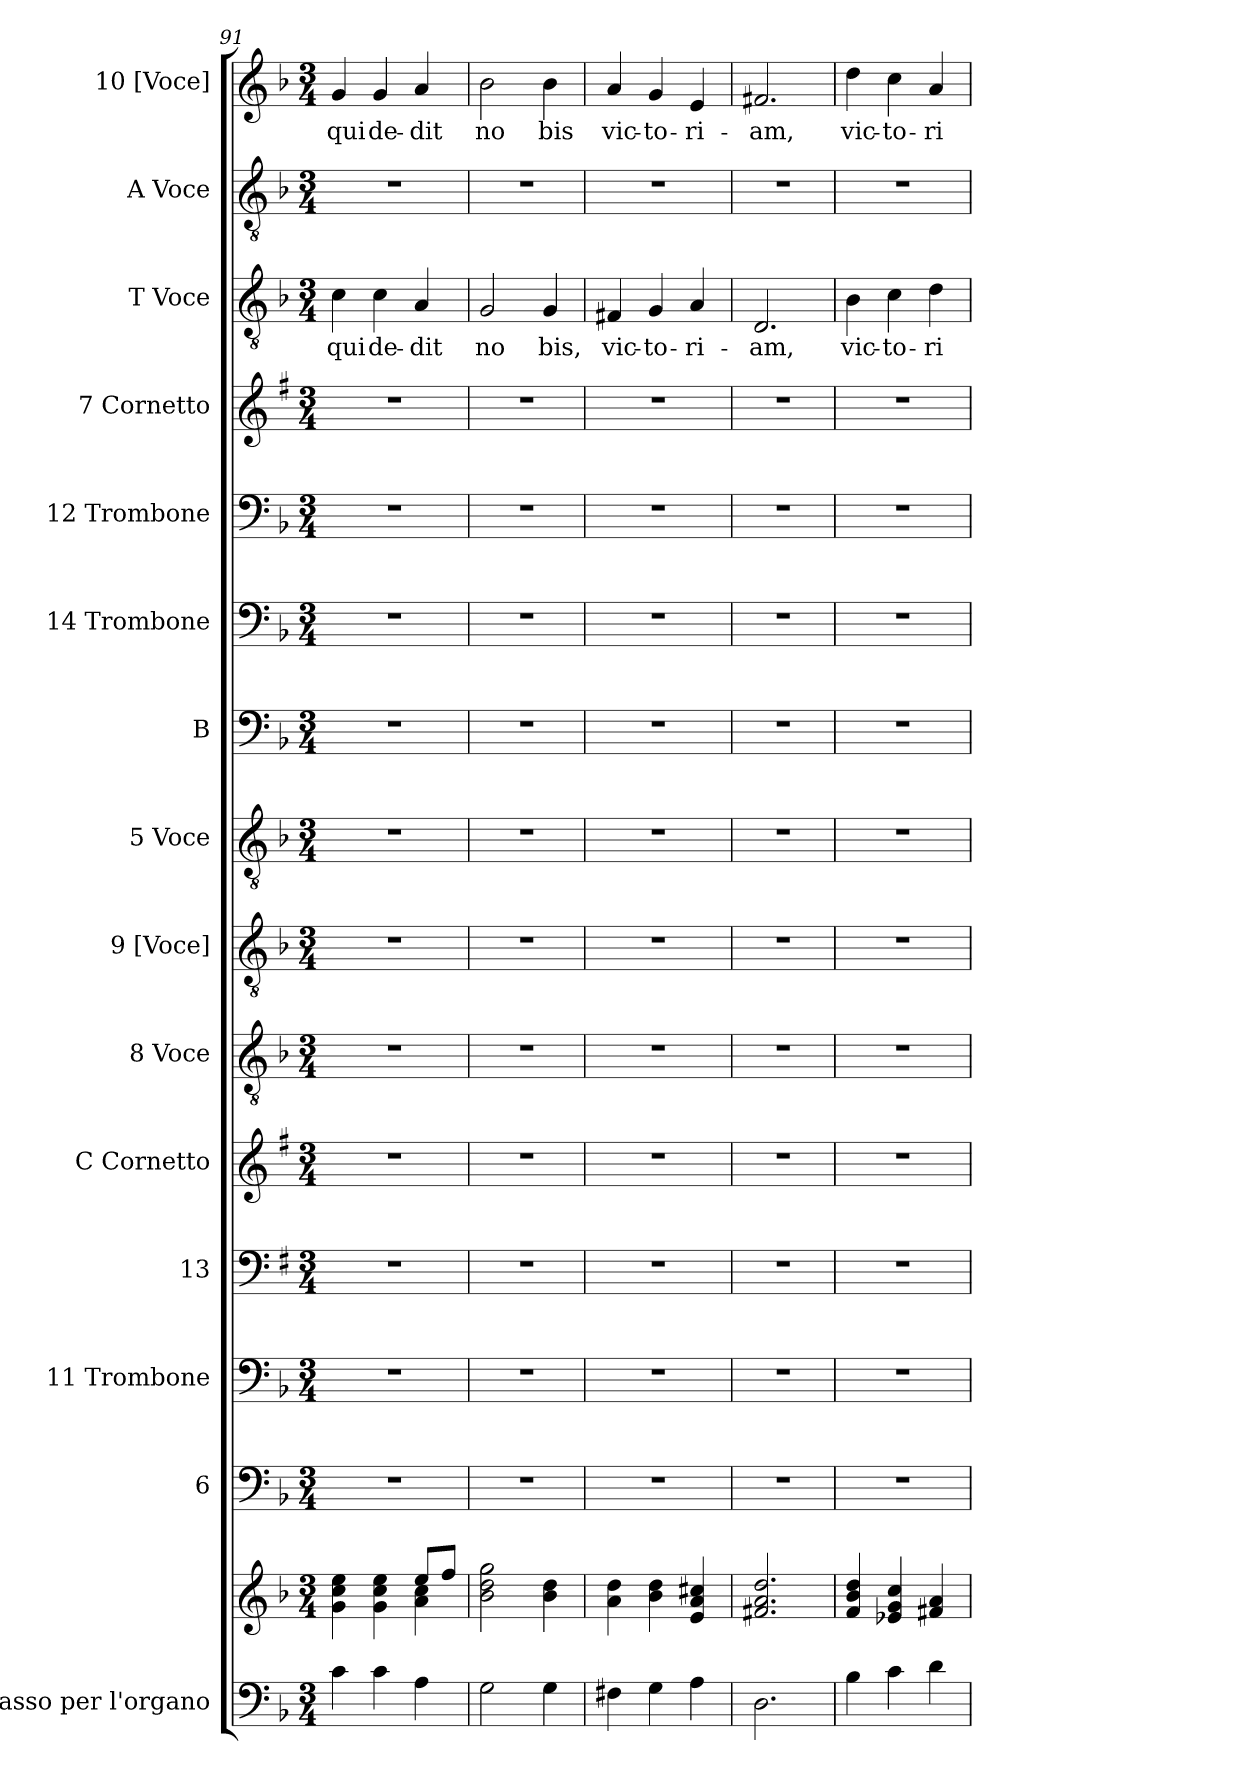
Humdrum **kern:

**kern	**kern	**kern	**kern	**kern	**kern	**kern	**kern	**kern	**kern	**kern	**kern	**kern	**kern	**text	**kern	**kern	**text
*part15	*part15	*part14	*part13	*part12	*part11	*part10	*part9	*part8	*part7	*part6	*part5	*part4	*part3	*part3	*part2	*part1	*part1
*staff16	*staff15	*staff14	*staff13	*staff12	*staff11	*staff10	*staff9	*staff8	*staff7	*staff6	*staff5	*staff4	*staff3	*staff3	*staff2	*staff1	*staff1
*I"Basso per l'organo	*	*I"6	*I"11 Trombone	*I"13	*I"C Cornetto	*I"8 Voce	*I"9 [Voce]	*I"5 Voce	*I"B	*I"14 Trombone	*I"12 Trombone	*I"7 Cornetto	*I"T Voce	*	*I"A Voce	*I"10 [Voce]	*
*	*	*	*	*	*I'Corn. 2	*	*	*	*	*	*	*	*I'T 1	*	*I'A1	*	*
*clefF4	*clefG2	*clefF4	*clefF4	*clefF4	*clefG2	*clefGv2	*clefGv2	*clefGv2	*clefF4	*clefF4	*clefF4	*clefG2	*clefGv2	*	*clefGv2	*clefG2	*
*	*	*	*	*ITrd1c2	*ITrd1c2	*	*	*	*	*	*	*ITrd1c2	*	*	*	*	*
*k[b-]	*k[b-]	*k[b-]	*k[b-]	*k[b-]	*k[b-]	*k[b-]	*k[b-]	*k[b-]	*k[b-]	*k[b-]	*k[b-]	*k[b-]	*k[b-]	*	*k[b-]	*k[b-]	*
*F:	*F:	*F:	*F:	*F:	*F:	*F:	*F:	*F:	*F:	*F:	*F:	*F:	*F:	*	*F:	*F:	*
*M3/4	*M3/4	*M3/4	*M3/4	*M3/4	*M3/4	*M3/4	*M3/4	*M3/4	*M3/4	*M3/4	*M3/4	*M3/4	*M3/4	*	*M3/4	*M3/4	*
=91	=91	=91	=91	=91	=91	=91	=91	=91	=91	=91	=91	=91	=91	=91	=91	=91	=91
*	*^	*	*	*	*	*	*	*	*	*	*	*	*	*	*	*	*
!	!	!	!	!	!	!	!	!	!	!	!	!	!	!	!LO:LY:b	!	!	!LO:LY:b
4c\	4g\ 4cc\ 4ee\	2ryy	2.r	2.r	2.r	2.r	2.r	2.r	2.r	2.r	2.r	2.r	2.r	4c\	qui	2.r	4g/	qui
!	!	!	!	!	!	!	!	!	!	!	!	!	!	!	!LO:LY:b	!	!	!LO:LY:b
4c\	4g\ 4cc\ 4ee\	.	.	.	.	.	.	.	.	.	.	.	.	4c\	de-	.	4g/	de-
!	!	!	!	!	!	!	!	!	!	!	!	!	!	!	!LO:LY:b	!	!	!LO:LY:b
4A\	8ee/L	4a\ 4cc\	.	.	.	.	.	.	.	.	.	.	.	4A/	-dit	.	4a/	-dit
.	8ff/J	.	.	.	.	.	.	.	.	.	.	.	.	.	.	.	.	.
*	*v	*v	*	*	*	*	*	*	*	*	*	*	*	*	*	*	*	*
=92	=92	=92	=92	=92	=92	=92	=92	=92	=92	=92	=92	=92	=92	=92	=92	=92	=92
!	!	!	!	!	!	!	!	!	!	!	!	!	!	!LO:LY:b	!	!	!LO:LY:b
2G\	2b-\ 2dd\ 2gg\	2.r	2.r	2.r	2.r	2.r	2.r	2.r	2.r	2.r	2.r	2.r	2G/	no	2.r	2b-\	no
!	!	!	!	!	!	!	!	!	!	!	!	!	!	!LO:LY:b	!	!	!LO:LY:b
4G\	4b-\ 4dd\	.	.	.	.	.	.	.	.	.	.	.	4G/	bis,	.	4b-\	bis
=93	=93	=93	=93	=93	=93	=93	=93	=93	=93	=93	=93	=93	=93	=93	=93	=93	=93
!	!	!	!	!	!	!	!	!	!	!	!	!	!	!LO:LY:b	!	!	!LO:LY:b
4F#X\	4a\ 4dd\	2.r	2.r	2.r	2.r	2.r	2.r	2.r	2.r	2.r	2.r	2.r	4F#X/	vic-	2.r	4a/	vic-
!	!	!	!	!	!	!	!	!	!	!	!	!	!	!LO:LY:b	!	!	!LO:LY:b
4G\	4b-\ 4dd\	.	.	.	.	.	.	.	.	.	.	.	4G/	-to-	.	4g/	-to-
!	!	!	!	!	!	!	!	!	!	!	!	!	!	!LO:LY:b	!	!	!LO:LY:b
4A\	4e/ 4a/ 4cc#X/	.	.	.	.	.	.	.	.	.	.	.	4A/	-ri-	.	4e/	-ri-
=94	=94	=94	=94	=94	=94	=94	=94	=94	=94	=94	=94	=94	=94	=94	=94	=94	=94
!	!	!	!	!	!	!	!	!	!	!	!	!	!	!LO:LY:b	!	!	!LO:LY:b
2.D\	2.f#X/ 2.a/ 2.dd/	2.r	2.r	2.r	2.r	2.r	2.r	2.r	2.r	2.r	2.r	2.r	2.D/	-am,	2.r	2.f#X/	-am,
=95	=95	=95	=95	=95	=95	=95	=95	=95	=95	=95	=95	=95	=95	=95	=95	=95	=95
!	!	!	!	!	!	!	!	!	!	!	!	!	!	!LO:LY:b	!	!	!LO:LY:b
4B-\	4f/ 4b-/ 4dd/	2.r	2.r	2.r	2.r	2.r	2.r	2.r	2.r	2.r	2.r	2.r	4B-\	vic-	2.r	4dd\	vic-
!	!	!	!	!	!	!	!	!	!	!	!	!	!	!LO:LY:b	!	!	!LO:LY:b
4c\	4e-X/ 4g/ 4cc/	.	.	.	.	.	.	.	.	.	.	.	4c\	-to-	.	4cc\	-to-
!	!	!	!	!	!	!	!	!	!	!	!	!	!	!LO:LY:b	!	!	!LO:LY:b
4d\	4f#X/ 4a/	.	.	.	.	.	.	.	.	.	.	.	4d\	-ri-	.	4a/	-ri-
=	=	=	=	=	=	=	=	=	=	=	=	=	=	=	=	=	=
*-	*-	*-	*-	*-	*-	*-	*-	*-	*-	*-	*-	*-	*-	*-	*-	*-	*-
